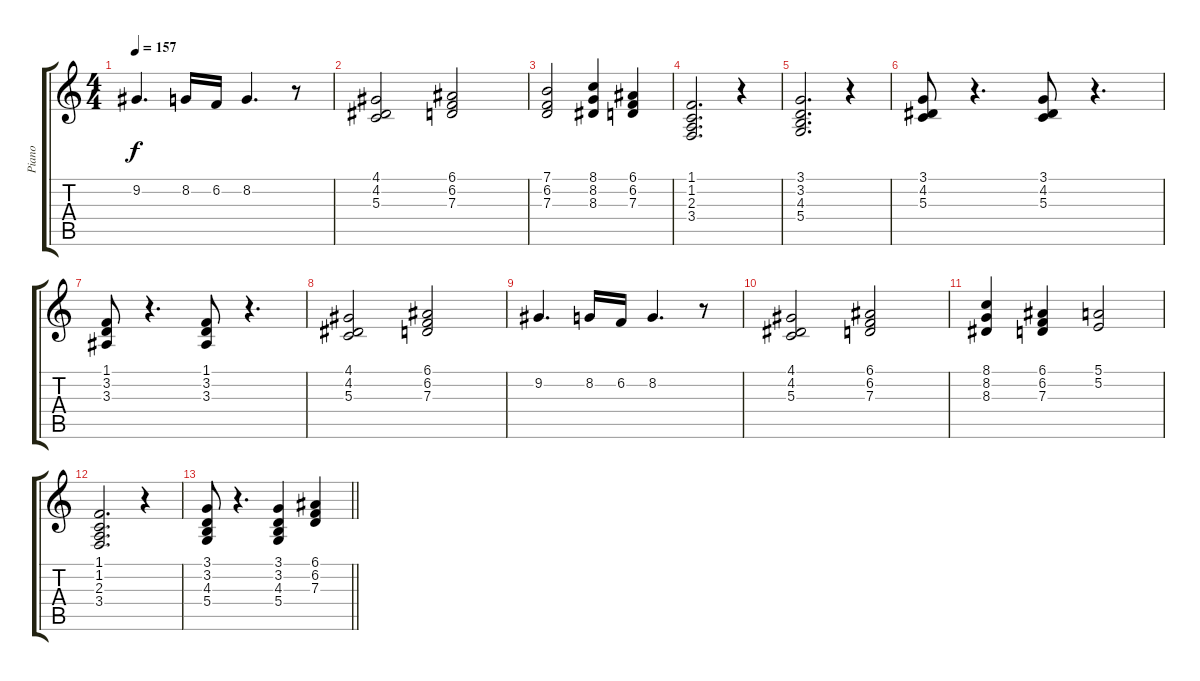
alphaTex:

\track ("Piano" "Piano") {instrument acousticgrandpiano}
\staff {score tabs}
\tuning (E4 B3 G3 D3 A2 D2) {hide}
\ts (4 4)
\tempo 157
\clef g2
\ks c
9.2.4{d dy f} 8.2.16 6.2.16 8.2.4{d} r.8 |
(4.1 4.2 5.3).2 (6.1 6.2 7.3).2 |
(7.1 6.2 7.3).2 (8.1 8.2 8.3).4 (6.1 6.2 7.3).4 |
(1.1 1.2 2.3 3.4).2{d} r.4 |
(3.1 3.2 4.3 5.4).2{d} r.4 |
(3.1 4.2 5.3).8 r.4{d} (3.1 4.2 5.3).8 r.4{d} |
(1.1 3.2 3.3).8 r.4{d} (1.1 3.2 3.3).8 r.4{d} |
(4.1 4.2 5.3).2 (6.1 6.2 7.3).2 |
9.2.4{d} 8.2.16 6.2.16 8.2.4{d} r.8 |
(4.1 4.2 5.3).2 (6.1 6.2 7.3).2 |
(8.1 8.2 8.3).4 (6.1 6.2 7.3).4 (5.1 5.2).2 |
(1.1 1.2 2.3 3.4).2{d} r.4 |
\barLineRight lightlight
(3.1 3.2 4.3 5.4).8 r.4{d} (3.1 3.2 4.3 5.4).4 (6.1 6.2 7.3).4
